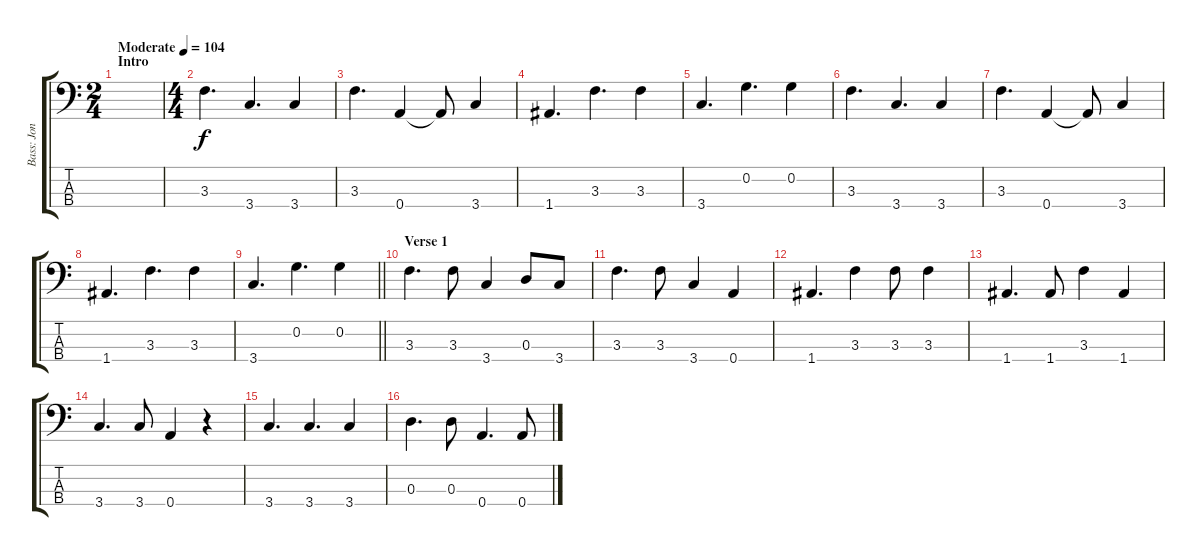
\track ("Bass: Jon McVie" "Bass: Jon ") {instrument acousticbass}
\staff {score tabs}
\tuning (C-1 G2 D2 A1) {hide}
\ts (2 4)
\section ("" "Intro")
\tempo (104 "Moderate")
\clef f4
\ks c
|
\ts (4 4)
3.3.4{d} 3.4.4{d} 3.4.4 |
3.3.4{d} 0.4.4 0.4{t}.8 3.4.4 |
1.4.4{d} 3.3.4{d} 3.3.4 |
3.4.4{d} 0.2.4{d} 0.2.4 |
3.3.4{d} 3.4.4{d} 3.4.4 |
3.3.4{d} 0.4.4 0.4{t}.8 3.4.4 |
1.4.4{d} 3.3.4{d} 3.3.4 |
\barLineRight lightlight
3.4.4{d} 0.2.4{d} 0.2.4 |
\section ("" "Verse 1")
3.3.4{d} 3.3.8 3.4.4 0.3.8 3.4.8 |
3.3.4{d} 3.3.8 3.4.4 0.4.4 |
1.4.4{d} 3.3.4 3.3.8 3.3.4 |
1.4.4{d} 1.4.8 3.3.4 1.4.4 |
3.4.4{d} 3.4.8 0.4.4 r.4 |
3.4.4{d} 3.4.4{d} 3.4.4 |
0.3.4{d} 0.3.8 0.4.4{d} 0.4.8
